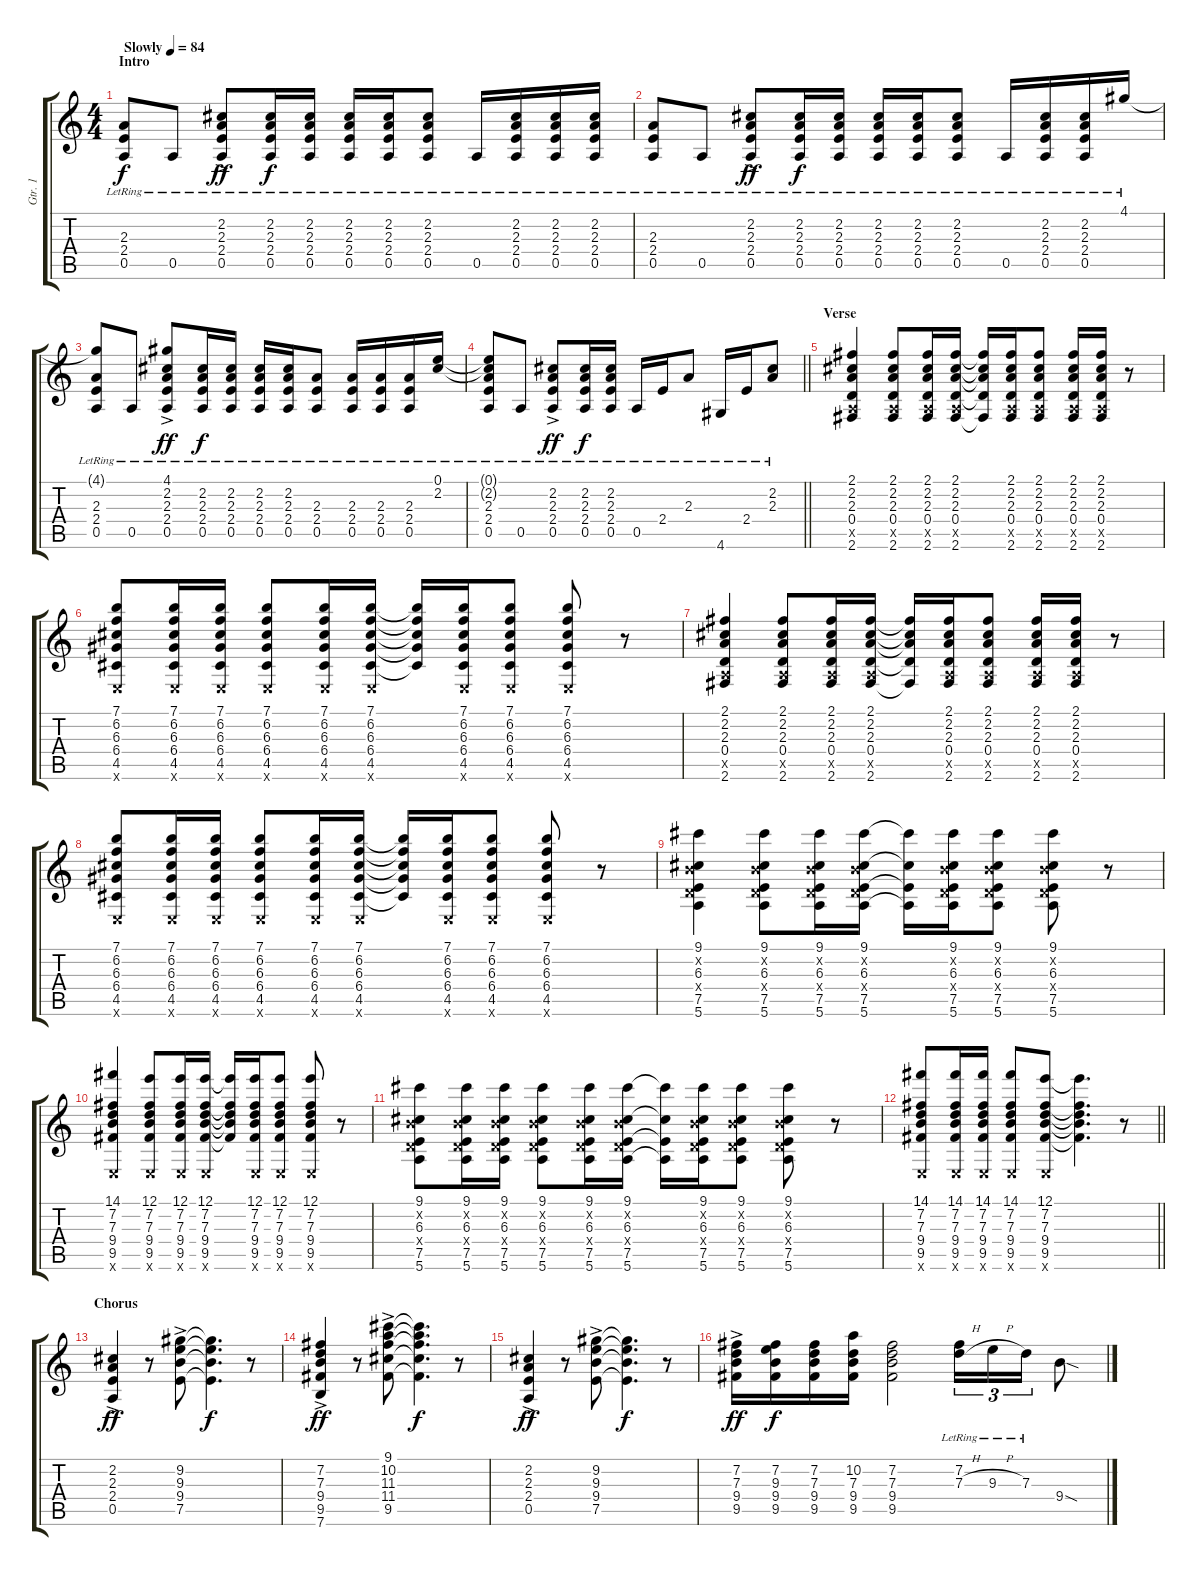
\track ("Gtr. 1" "Gtr. 1") {instrument electricguitarclean}
\staff {score tabs}
\tuning (E4 B3 G3 D3 A2 E2) {hide}
\ts (4 4)
\section ("" "Intro")
\tempo (84 "Slowly")
\clef g2
\ks c
(2.3{lr} 2.4{lr} 0.5{lr}).8{dy f instrument electricguitarclean} 0.5{lr}.8 (2.2{ac lr} 2.3{ac lr} 2.4{ac lr} 0.5{ac lr}).8{dy ff} (2.2{lr} 2.3{lr} 2.4{lr} 0.5{lr}).16{dy f} (2.2{lr} 2.3{lr} 2.4{lr} 0.5{lr}).16 (2.2{lr} 2.3{lr} 2.4{lr} 0.5{lr}).16 (2.2{lr} 2.3{lr} 2.4{lr} 0.5{lr}).16 (2.2{lr} 2.3{lr} 2.4{lr} 0.5{lr}).8 0.5{lr}.16 (2.2{lr} 2.3{lr} 2.4{lr} 0.5{lr}).16 (2.2{lr} 2.3{lr} 2.4{lr} 0.5{lr}).16 (2.2{lr} 2.3{lr} 2.4{lr} 0.5{lr}).16 |
(2.3{lr} 2.4{lr} 0.5{lr}).8 0.5{lr}.8 (2.2{ac lr} 2.3{ac lr} 2.4{ac lr} 0.5{ac lr}).8{dy ff} (2.2{lr} 2.3{lr} 2.4{lr} 0.5{lr}).16{dy f} (2.2{lr} 2.3{lr} 2.4{lr} 0.5{lr}).16 (2.2{lr} 2.3{lr} 2.4{lr} 0.5{lr}).16 (2.2{lr} 2.3{lr} 2.4{lr} 0.5{lr}).16 (2.2{lr} 2.3{lr} 2.4{lr} 0.5{lr}).8 0.5{lr}.16 (2.2{lr} 2.3{lr} 2.4{lr} 0.5{lr}).16 (2.2{lr} 2.3{lr} 2.4{lr} 0.5{lr}).16 4.1{lr}.16 |
(4.1{t} 2.3{lr} 2.4{lr} 0.5{lr}).8 0.5{lr}.8 (4.1{lr} 2.2{ac lr} 2.3{ac lr} 2.4{ac lr} 0.5{ac lr}).8{dy ff} (2.2{lr} 2.3{lr} 2.4{lr} 0.5{lr}).16{dy f} (2.2{lr} 2.3{lr} 2.4{lr} 0.5{lr}).16 (2.2{lr} 2.3{lr} 2.4{lr} 0.5{lr}).16 (2.2{lr} 2.3{lr} 2.4{lr} 0.5{lr}).16 (2.3{lr} 2.4{lr} 0.5{lr}).8 (2.3{lr} 2.4{lr} 0.5{lr}).16 (2.3{lr} 2.4{lr} 0.5{lr}).16 (2.3{lr} 2.4{lr} 0.5{lr}).16 (0.1{lr} 2.2{lr}).16 |
\barLineRight lightlight
(0.1{t} 2.2{t} 2.3{lr} 2.4{lr} 0.5{lr}).8 0.5{lr}.8 (2.2{ac lr} 2.3{ac lr} 2.4{ac lr} 0.5{ac lr}).8{dy ff} (2.2{lr} 2.3{lr} 2.4{lr} 0.5{lr}).16{dy f} (2.2{lr} 2.3{lr} 2.4{lr} 0.5{lr}).16 0.5{lr}.16 2.4{lr}.16 2.3{lr}.8 4.6{lr}.16 2.4{lr}.16 (2.2{lr} 2.3{lr}).8 |
\section ("" "Verse")
(2.1 2.2 2.3 0.4 0.5{x} 2.6).4 (2.1 2.2 2.3 0.4 0.5{x} 2.6).8 (2.1 2.2 2.3 0.4 0.5{x} 2.6).16 (2.1 2.2 2.3 0.4 0.5{x} 2.6).16 (2.1{t} 2.2{t} 2.3{t} 0.4{t} 2.6{t}).16 (2.1 2.2 2.3 0.4 0.5{x} 2.6).16 (2.1 2.2 2.3 0.4 0.5{x} 2.6).8 (2.1 2.2 2.3 0.4 0.5{x} 2.6).16 (2.1 2.2 2.3 0.4 0.5{x} 2.6).16 r.8 |
(7.1 6.2 6.3 6.4 4.5 0.6{x}).8 (7.1 6.2 6.3 6.4 4.5 0.6{x}).16 (7.1 6.2 6.3 6.4 4.5 0.6{x}).16 (7.1 6.2 6.3 6.4 4.5 0.6{x}).8 (7.1 6.2 6.3 6.4 4.5 0.6{x}).16 (7.1 6.2 6.3 6.4 4.5 0.6{x}).16 (7.1{t} 6.2{t} 6.3{t} 6.4{t} 4.5{t}).16 (7.1 6.2 6.3 6.4 4.5 0.6{x}).16 (7.1 6.2 6.3 6.4 4.5 0.6{x}).8 (7.1 6.2 6.3 6.4 4.5 0.6{x}).8 r.8 |
(2.1 2.2 2.3 0.4 0.5{x} 2.6).4 (2.1 2.2 2.3 0.4 0.5{x} 2.6).8 (2.1 2.2 2.3 0.4 0.5{x} 2.6).16 (2.1 2.2 2.3 0.4 0.5{x} 2.6).16 (2.1{t} 2.2{t} 2.3{t} 0.4{t} 2.6{t}).16 (2.1 2.2 2.3 0.4 0.5{x} 2.6).16 (2.1 2.2 2.3 0.4 0.5{x} 2.6).8 (2.1 2.2 2.3 0.4 0.5{x} 2.6).16 (2.1 2.2 2.3 0.4 0.5{x} 2.6).16 r.8 |
(7.1 6.2 6.3 6.4 4.5 0.6{x}).8 (7.1 6.2 6.3 6.4 4.5 0.6{x}).16 (7.1 6.2 6.3 6.4 4.5 0.6{x}).16 (7.1 6.2 6.3 6.4 4.5 0.6{x}).8 (7.1 6.2 6.3 6.4 4.5 0.6{x}).16 (7.1 6.2 6.3 6.4 4.5 0.6{x}).16 (7.1{t} 6.2{t} 6.3{t} 6.4{t} 4.5{t}).16 (7.1 6.2 6.3 6.4 4.5 0.6{x}).16 (7.1 6.2 6.3 6.4 4.5 0.6{x}).8 (7.1 6.2 6.3 6.4 4.5 0.6{x}).8 r.8 |
(9.1 0.2{x} 6.3 0.4{x} 7.5 5.6).4 (9.1 0.2{x} 6.3 0.4{x} 7.5 5.6).8 (9.1 0.2{x} 6.3 0.4{x} 7.5 5.6).16 (9.1 0.2{x} 6.3 0.4{x} 7.5 5.6).16 (9.1{t} 6.3{t} 7.5{t} 5.6{t}).16 (9.1 0.2{x} 6.3 0.4{x} 7.5 5.6).16 (9.1 0.2{x} 6.3 0.4{x} 7.5 5.6).8 (9.1 0.2{x} 6.3 0.4{x} 7.5 5.6).8 r.8 |
(14.1 7.2 7.3 9.4 9.5 0.6{x}).4 (12.1 7.2 7.3 9.4 9.5 0.6{x}).8 (12.1 7.2 7.3 9.4 9.5 0.6{x}).16 (12.1 7.2 7.3 9.4 9.5 0.6{x}).16 (12.1{t} 7.2{t} 7.3{t} 9.4{t} 9.5{t}).16 (12.1 7.2 7.3 9.4 9.5 0.6{x}).16 (12.1 7.2 7.3 9.4 9.5 0.6{x}).8 (12.1 7.2 7.3 9.4 9.5 0.6{x}).8 r.8 |
(9.1 0.2{x} 6.3 0.4{x} 7.5 5.6).8 (9.1 0.2{x} 6.3 0.4{x} 7.5 5.6).16 (9.1 0.2{x} 6.3 0.4{x} 7.5 5.6).16 (9.1 0.2{x} 6.3 0.4{x} 7.5 5.6).8 (9.1 0.2{x} 6.3 0.4{x} 7.5 5.6).16 (9.1 0.2{x} 6.3 0.4{x} 7.5 5.6).16 (9.1{t} 6.3{t} 7.5{t} 5.6{t}).16 (9.1 0.2{x} 6.3 0.4{x} 7.5 5.6).16 (9.1 0.2{x} 6.3 0.4{x} 7.5 5.6).8 (9.1 0.2{x} 6.3 0.4{x} 7.5 5.6).8 r.8 |
\barLineRight lightlight
(14.1 7.2 7.3 9.4 9.5 0.6{x}).8 (14.1 7.2 7.3 9.4 9.5 0.6{x}).16 (14.1 7.2 7.3 9.4 9.5 0.6{x}).16 (14.1 7.2 7.3 9.4 9.5 0.6{x}).8 (12.1 7.2 7.3 9.4 9.5 0.6{x}).8 (12.1{t} 7.2{t} 7.3{t} 9.4{t} 9.5{t}).4{d} r.8 |
\section ("" "Chorus")
(2.2{ac} 2.3{ac} 2.4{ac} 0.5{ac}).4{dy ff} r.8 (9.2{ac} 9.3{ac} 9.4{ac} 7.5{ac}).8 (9.2{t} 9.3{t} 9.4{t} 7.5{t}).4{d dy f} r.8 |
(7.2{ac} 7.3{ac} 9.4{ac} 9.5{ac} 7.6{ac}).4{dy ff} r.8 (9.1{ac} 10.2{ac} 11.3{ac} 11.4{ac} 9.5{ac}).8 (9.1{t} 10.2{t} 11.3{t} 11.4{t} 9.5{t}).4{d dy f} r.8 |
(2.2{ac} 2.3{ac} 2.4{ac} 0.5{ac}).4{dy ff} r.8 (9.2{ac} 9.3{ac} 9.4{ac} 7.5{ac}).8 (9.2{t} 9.3{t} 9.4{t} 7.5{t}).4{d dy f} r.8 |
(7.2{ac} 7.3{ac} 9.4{ac} 9.5{ac}).16{dy ff} (7.2 9.3 9.4 9.5).16{dy f} (7.2 7.3 9.4 9.5).16 (10.2 7.3 9.4 9.5).16 (7.2 7.3 9.4 9.5).2 (7.2{lr} 7.3{h lr}).16{tu (3 2)} 9.3{h lr}.16{tu (3 2)} 7.3{lr}.16{tu (3 2)} 9.4{sod}.8
